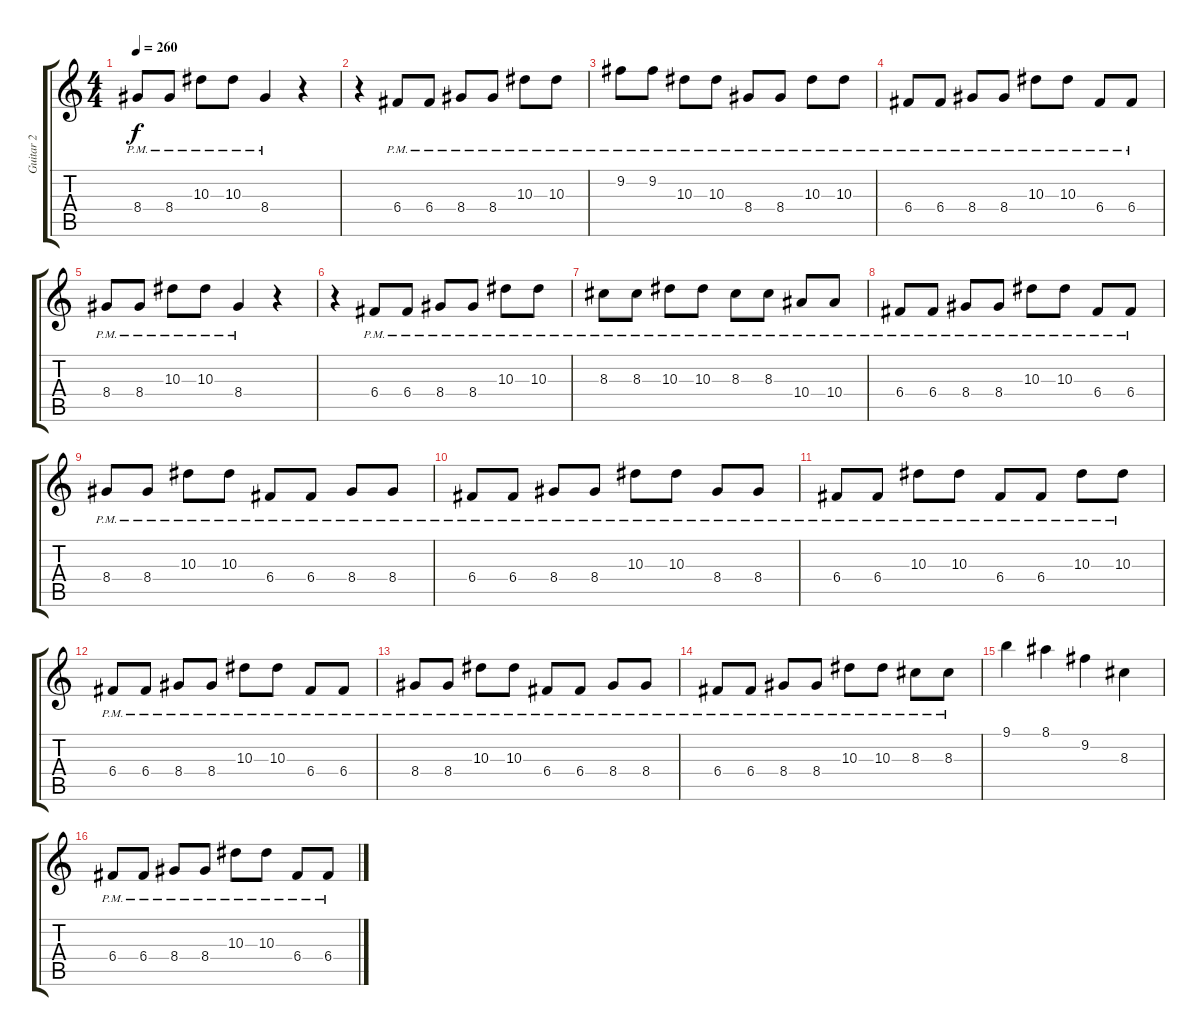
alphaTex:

\track ("Guitar 2" "Guitar 2") {instrument distortionguitar}
\staff {score tabs}
\tuning (D4 A3 F3 C3 G2 C2) {hide}
\ts (4 4)
\tempo 260
\clef g2
\ks c
8.4{pm}.8{dy f} 8.4{pm}.8 10.3{pm}.8 10.3{pm}.8 8.4{pm}.4 r.4 |
r.4 6.4{pm}.8 6.4{pm}.8 8.4{pm}.8 8.4{pm}.8 10.3{pm}.8 10.3{pm}.8 |
9.2{pm}.8 9.2{pm}.8 10.3{pm}.8 10.3{pm}.8 8.4{pm}.8 8.4{pm}.8 10.3{pm}.8 10.3{pm}.8 |
6.4{pm}.8 6.4{pm}.8 8.4{pm}.8 8.4{pm}.8 10.3{pm}.8 10.3{pm}.8 6.4{pm}.8 6.4{pm}.8 |
8.4{pm}.8 8.4{pm}.8 10.3{pm}.8 10.3{pm}.8 8.4{pm}.4 r.4 |
r.4 6.4{pm}.8 6.4{pm}.8 8.4{pm}.8 8.4{pm}.8 10.3{pm}.8 10.3{pm}.8 |
8.3{pm}.8 8.3{pm}.8 10.3{pm}.8 10.3{pm}.8 8.3{pm}.8 8.3{pm}.8 10.4{pm}.8 10.4{pm}.8 |
6.4{pm}.8 6.4{pm}.8 8.4{pm}.8 8.4{pm}.8 10.3{pm}.8 10.3{pm}.8 6.4{pm}.8 6.4{pm}.8 |
8.4{pm}.8 8.4{pm}.8 10.3{pm}.8 10.3{pm}.8 6.4{pm}.8 6.4{pm}.8 8.4{pm}.8 8.4{pm}.8 |
6.4{pm}.8 6.4{pm}.8 8.4{pm}.8 8.4{pm}.8 10.3{pm}.8 10.3{pm}.8 8.4{pm}.8 8.4{pm}.8 |
6.4{pm}.8 6.4{pm}.8 10.3{pm}.8 10.3{pm}.8 6.4{pm}.8 6.4{pm}.8 10.3{pm}.8 10.3{pm}.8 |
6.4{pm}.8 6.4{pm}.8 8.4{pm}.8 8.4{pm}.8 10.3{pm}.8 10.3{pm}.8 6.4{pm}.8 6.4{pm}.8 |
8.4{pm}.8 8.4{pm}.8 10.3{pm}.8 10.3{pm}.8 6.4{pm}.8 6.4{pm}.8 8.4{pm}.8 8.4{pm}.8 |
6.4{pm}.8 6.4{pm}.8 8.4{pm}.8 8.4{pm}.8 10.3{pm}.8 10.3{pm}.8 8.3{pm}.8 8.3{pm}.8 |
9.1.4 8.1.4 9.2.4 8.3.4 |
6.4{pm}.8 6.4{pm}.8 8.4{pm}.8 8.4{pm}.8 10.3{pm}.8 10.3{pm}.8 6.4{pm}.8 6.4{pm}.8
